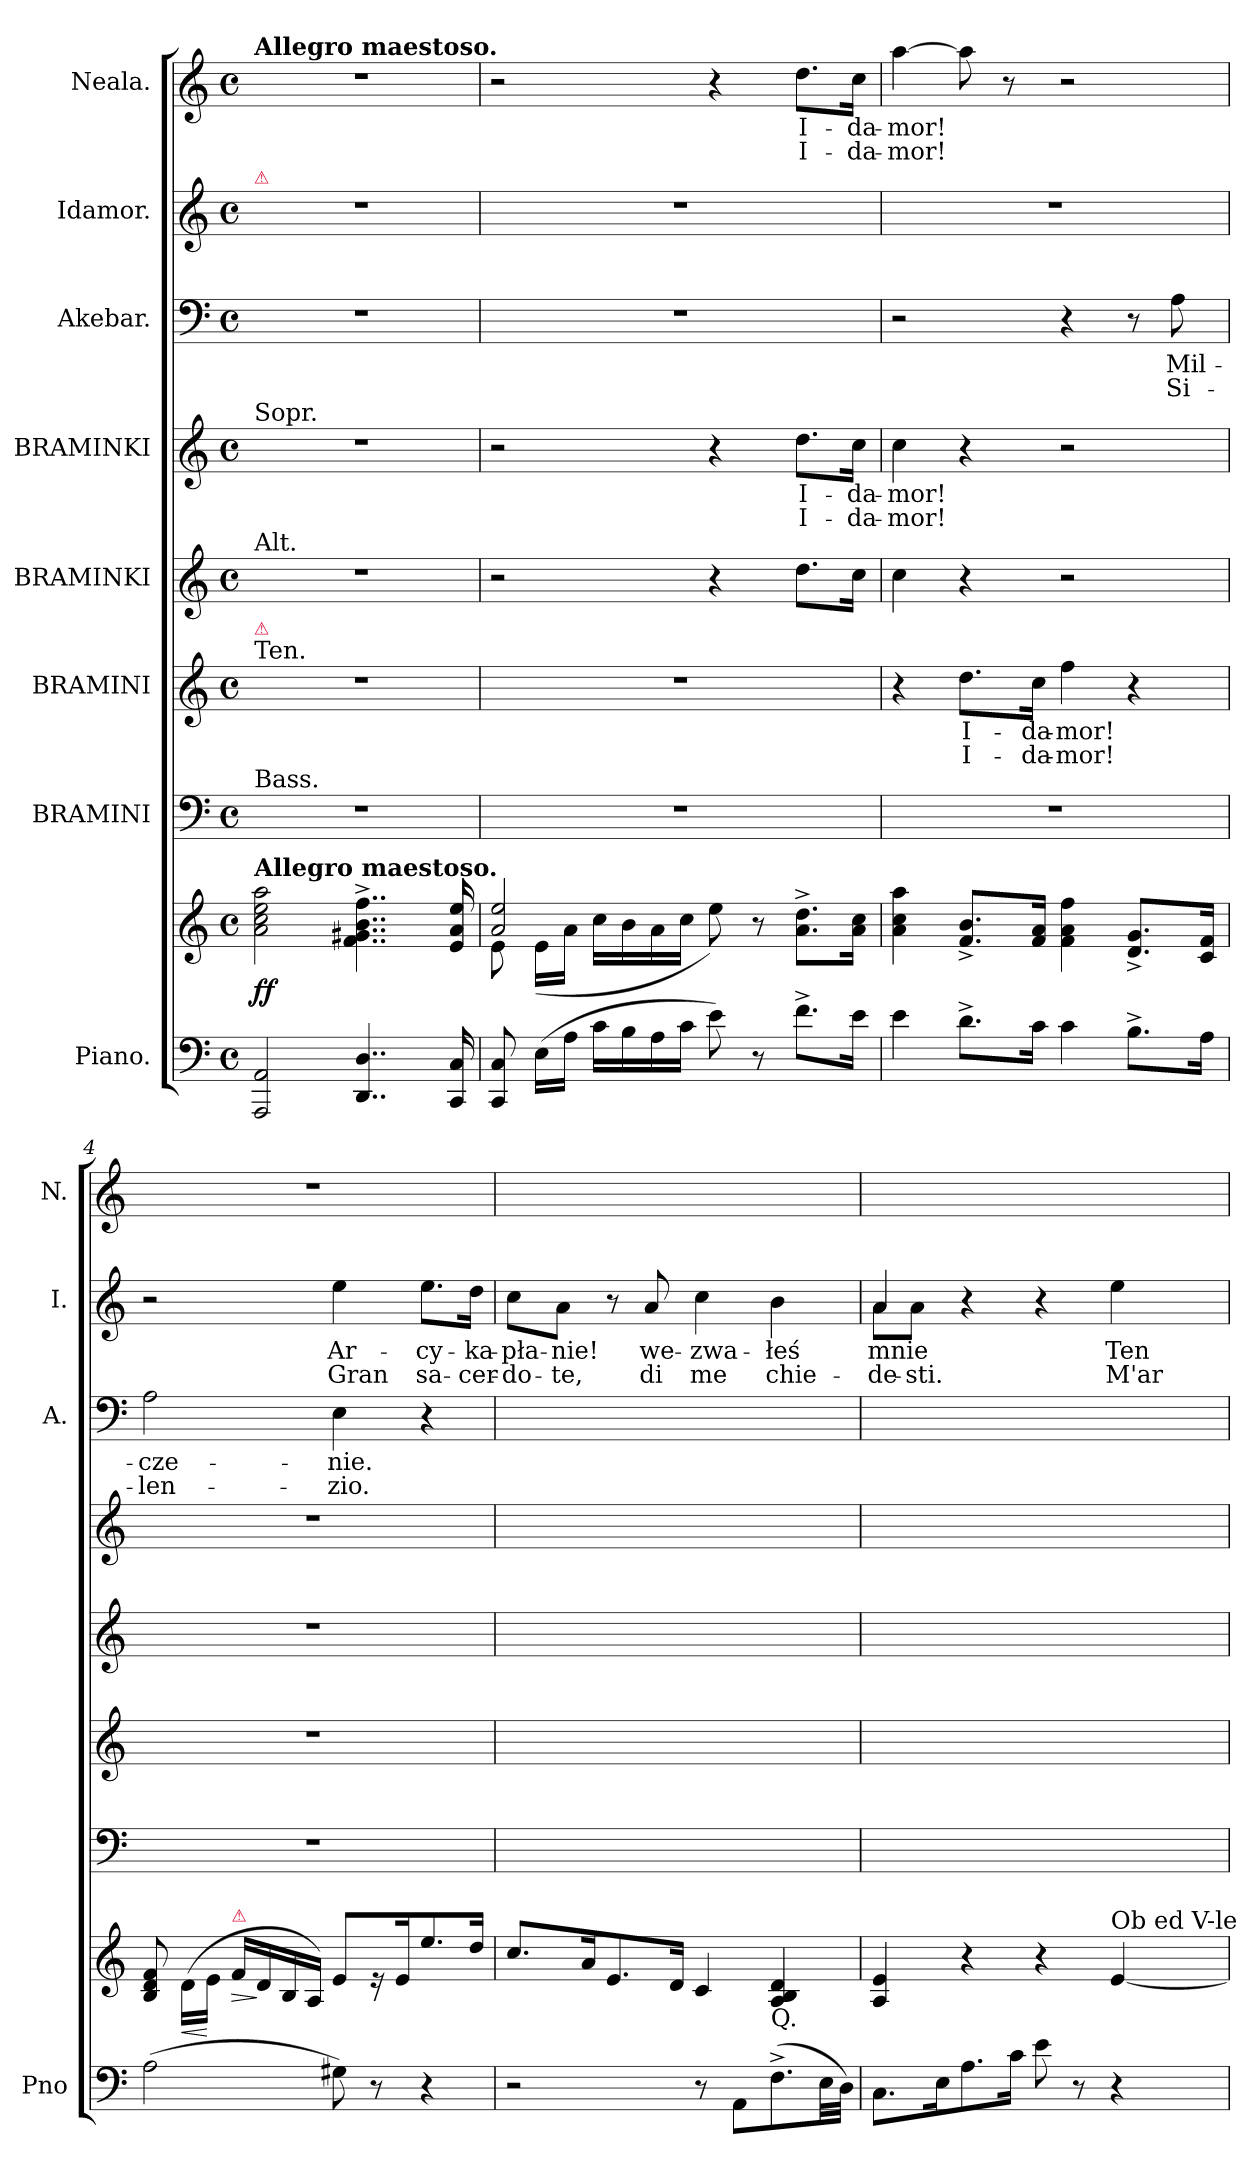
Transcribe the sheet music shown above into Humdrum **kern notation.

**kern	**kern	**dynam	**kern	**kern	**text	**text	**kern	**kern	**text	**text	**kern	**text	**text	**kern	**text	**text	**kern	**text	**text
*part8	*part8	*part8	*part7	*part6	*part6	*part6	*part5	*part4	*part4	*part4	*part3	*part3	*part3	*part2	*part2	*part2	*part1	*part1	*part1
*staff9	*staff8	*staff8/9	*staff7	*staff6	*staff6	*staff6	*staff5	*staff4	*staff4	*staff4	*staff3	*staff3	*staff3	*staff2	*staff2	*staff2	*staff1	*staff1	*staff1
*I"Piano.	*	*	*I"BRAMINI	*I"BRAMINI	*	*	*I"BRAMINKI	*I"BRAMINKI	*	*	*I"Akebar.	*	*	*I"Idamor.	*	*	*I"Neala.	*	*
*I'Pno	*	*	*	*	*	*	*	*	*	*	*I'A.	*	*	*I'I.	*	*	*I'N.	*	*
*clefF4	*clefG2	*	*clefF4	*clefG2	*	*	*clefG2	*clefG2	*	*	*clefF4	*	*	*clefG2	*	*	*clefG2	*	*
*	*	*	*	*ITrd8c12	*	*	*	*	*	*	*	*	*	*ITrd8c12	*	*	*	*	*
*k[]	*k[]	*	*k[]	*k[]	*	*	*k[]	*k[]	*	*	*k[]	*	*	*k[]	*	*	*k[]	*	*
*a:	*a:	*	*a:	*a:	*	*	*a:	*a:	*	*	*a:	*	*	*a:	*	*	*a:	*	*
*M4/4	*M4/4	*	*M4/4	*M4/4	*	*	*M4/4	*M4/4	*	*	*M4/4	*	*	*M4/4	*	*	*M4/4	*	*
*met(c)	*met(c)	*	*met(c)	*met(c)	*	*	*met(c)	*met(c)	*	*	*met(c)	*	*	*met(c)	*	*	*met(c)	*	*
=1	=1	=1	=1	=1	=1	=1	=1	=1	=1	=1	=1	=1	=1	=1	=1	=1	=1	=1	=1
!	!	!	!	!	!	!	!	!	!	!	!	!	!	!	!	!	!LO:TX:a:B:t=Allegro maestoso.	!	!
!	!	!	!	!	!	!	!	!	!	!	!	!	!	!LO:TX:a:color=crimson:t=⚠	!	!	!	!	!
!	!	!	!	!	!	!	!	!LO:TX:a:t=Sopr.	!	!	!	!	!	!	!	!	!	!	!
!	!	!	!	!	!	!	!LO:TX:a:t=Alt.	!	!	!	!	!	!	!	!	!	!	!	!
!	!	!	!	!LO:TX:a:t=Ten.	!	!	!	!	!	!	!	!	!	!	!	!	!	!	!
!	!	!	!	!LO:TX:a:color=crimson:t=⚠	!	!	!	!	!	!	!	!	!	!	!	!	!	!	!
!	!	!	!LO:TX:a:t=Bass.	!	!	!	!	!	!	!	!	!	!	!	!	!	!	!	!
!	!LO:TX:a:B:t=Allegro maestoso.	!	!	!	!	!	!	!	!	!	!	!	!	!	!	!	!	!	!
2AAA/ 2AA/	2a\ 2cc\ 2ee\ 2aa\	ff	1r	1r	.	.	1r	1r	.	.	1r	.	.	1r	.	.	1r	.	.
4..DD/ 4..D/	4..f^<\ 4..g#X^<\ 4..b^<\ 4..ff^<\	.	.	.	.	.	.	.	.	.	.	.	.	.	.	.	.	.	.
16CC/ 16C/	16e/ 16a/ 16ee/	.	.	.	.	.	.	.	.	.	.	.	.	.	.	.	.	.	.
=2	=2	=2	=2	=2	=2	=2	=2	=2	=2	=2	=2	=2	=2	=2	=2	=2	=2	=2	=2
*	*^	*	*	*	*	*	*	*	*	*	*	*	*	*	*	*	*	*	*
8CC/ 8C/	2a/ 2ee/	8e\	.	1r	1r	.	.	2r	2r	.	.	1r	.	.	1r	.	.	2r	.	.
(16E\LL	.	(>16e\LL	.	.	.	.	.	.	.	.	.	.	.	.	.	.	.	.	.	.
16A\JJ	.	16a\JJ	.	.	.	.	.	.	.	.	.	.	.	.	.	.	.	.	.	.
16c\LL	.	16cc\LL	.	.	.	.	.	.	.	.	.	.	.	.	.	.	.	.	.	.
16B\	.	16b\	.	.	.	.	.	.	.	.	.	.	.	.	.	.	.	.	.	.
16A\	.	16a\	.	.	.	.	.	.	.	.	.	.	.	.	.	.	.	.	.	.
16c\JJ	.	16cc\JJ	.	.	.	.	.	.	.	.	.	.	.	.	.	.	.	.	.	.
8e\)	4ryy	8ee\)	.	.	.	.	.	4r	4r	.	.	.	.	.	.	.	.	4r	.	.
8r	.	8r	.	.	.	.	.	.	.	.	.	.	.	.	.	.	.	.	.	.
8.f^\L	8.a^\ 8.dd^\L	4ryy	.	.	.	.	.	8.dd\L	8.dd\L	I-	I-	.	.	.	.	.	.	8.dd\L	I-	I-
16e\Jk	16a\ 16cc\Jk	.	.	.	.	.	.	16cc\Jk	16cc\Jk	-da-	-da-	.	.	.	.	.	.	16cc\Jk	-da-	-da-
*	*v	*v	*	*	*	*	*	*	*	*	*	*	*	*	*	*	*	*	*	*
=3	=3	=3	=3	=3	=3	=3	=3	=3	=3	=3	=3	=3	=3	=3	=3	=3	=3	=3	=3
4e\	4a\ 4cc\ 4aa\	.	1r	4r	.	.	4cc\	4cc\	-mor!	-mor!	2r	.	.	1r	.	.	[4aa\	-mor!	-mor!
8.d^\L	8.f^/ 8.b^/L	.	.	8.d\L	I-	I-	4r	4r	.	.	.	.	.	.	.	.	8aa\]	.	.
.	.	.	.	.	.	.	.	.	.	.	.	.	.	.	.	.	8r	.	.
16c\Jk	16f/ 16a/Jk	.	.	16c\Jk	-da-	-da-	.	.	.	.	.	.	.	.	.	.	.	.	.
4c\	4f\ 4a\ 4ff\	.	.	4f\	-mor!	-mor!	2r	2r	.	.	4r	.	.	.	.	.	2r	.	.
8.B^\L	8.d^/ 8.g^/L	.	.	4r	.	.	.	.	.	.	8r	.	.	.	.	.	.	.	.
.	.	.	.	.	.	.	.	.	.	.	8A\	Mil-	Si-	.	.	.	.	.	.
16A\Jk	16c/ 16f/Jk	.	.	.	.	.	.	.	.	.	.	.	.	.	.	.	.	.	.
=4	=4	=4	=4	=4	=4	=4	=4	=4	=4	=4	=4	=4	=4	=4	=4	=4	=4	=4	=4
(2A\	8B/ 8d/ 8f/	.	1r	1r	.	.	1r	1r	.	.	2A\	-cze-	-len-	2r	.	.	1r	.	.
!	!	!LO:HP:b	!	!	!	!	!	!	!	!	!	!	!	!	!	!	!	!	!
.	(16d\LL	<	.	.	.	.	.	.	.	.	.	.	.	.	.	.	.	.	.
.	16e\JJ	[	.	.	.	.	.	.	.	.	.	.	.	.	.	.	.	.	.
!	!LO:TX:a:color=crimson:t=⚠	!	!	!	!	!	!	!	!	!	!	!	!	!	!	!	!	!	!
!	!	!LO:HP:b	!	!	!	!	!	!	!	!	!	!	!	!	!	!	!	!	!
.	16f\LL	>	.	.	.	.	.	.	.	.	.	.	.	.	.	.	.	.	.
.	16d\	]	.	.	.	.	.	.	.	.	.	.	.	.	.	.	.	.	.
.	16B/	.	.	.	.	.	.	.	.	.	.	.	.	.	.	.	.	.	.
.	16A/JJ)	.	.	.	.	.	.	.	.	.	.	.	.	.	.	.	.	.	.
8G#X\)	8e/L	.	.	.	.	.	.	.	.	.	4E\	-nie.	-zio.	4e\	Ar-	Gran	.	.	.
8r	16r	.	.	.	.	.	.	.	.	.	.	.	.	.	.	.	.	.	.
.	16e/K	.	.	.	.	.	.	.	.	.	.	.	.	.	.	.	.	.	.
4r	8.ee/	.	.	.	.	.	.	.	.	.	4r	.	.	8.e\L	-cy-	sa-	.	.	.
.	16dd/Jk	.	.	.	.	.	.	.	.	.	.	.	.	16d\Jk	-ka-	-cer-	.	.	.
=5	=5	=5	=5	=5	=5	=5	=5	=5	=5	=5	=5	=5	=5	=5	=5	=5	=5	=5	=5
2r	8.cc/L	.	1ryy	1ryy	.	.	1ryy	1ryy	.	.	1ryy	.	.	8c\L	-pła-	-do-	1ryy	.	.
.	.	.	.	.	.	.	.	.	.	.	.	.	.	8A\J	-nie!	-te,	.	.	.
.	16a/K	.	.	.	.	.	.	.	.	.	.	.	.	.	.	.	.	.	.
.	8.e/	.	.	.	.	.	.	.	.	.	.	.	.	8r	.	.	.	.	.
.	.	.	.	.	.	.	.	.	.	.	.	.	.	8A/	we-	di	.	.	.
.	16d/Jk	.	.	.	.	.	.	.	.	.	.	.	.	.	.	.	.	.	.
8r	4c/	.	.	.	.	.	.	.	.	.	.	.	.	4c\	-zwa-	me	.	.	.
8AA\L	.	.	.	.	.	.	.	.	.	.	.	.	.	.	.	.	.	.	.
!	!LO:TX:b:t=Q.	!	!	!	!	!	!	!	!	!	!	!	!	!	!	!	!	!	!
(8.F^\	4A/ 4B/ 4d/	.	.	.	.	.	.	.	.	.	.	.	.	4B\	-łeś	chie-	.	.	.
32E\LL	.	.	.	.	.	.	.	.	.	.	.	.	.	.	.	.	.	.	.
32D\JJJ)	.	.	.	.	.	.	.	.	.	.	.	.	.	.	.	.	.	.	.
=6	=6	=6	=6	=6	=6	=6	=6	=6	=6	=6	=6	=6	=6	=6	=6	=6	=6	=6	=6
*	*	*	*	*	*	*	*	*	*	*	*	*	*	*^	*	*	*	*	*
8.C\L	4A/ 4e/	.	1ryy	1ryy	.	.	1ryy	1ryy	.	.	1ryy	.	.	8A\L	4A/	mnie	-de-	1ryy	.	.
.	.	.	.	.	.	.	.	.	.	.	.	.	.	8A\J	.	.	-sti.	.	.	.
16E\K	.	.	.	.	.	.	.	.	.	.	.	.	.	.	.	.	.	.	.	.
8.A\	4r	.	.	.	.	.	.	.	.	.	.	.	.	4r	2.ryy	.	.	.	.	.
16c\Jk	.	.	.	.	.	.	.	.	.	.	.	.	.	.	.	.	.	.	.	.
8e\	4r	.	.	.	.	.	.	.	.	.	.	.	.	4r	.	.	.	.	.	.
8r	.	.	.	.	.	.	.	.	.	.	.	.	.	.	.	.	.	.	.	.
!	!LO:TX:a:t=Ob ed V-le	!	!	!	!	!	!	!	!	!	!	!	!	!	!	!	!	!	!	!
4r	[4e/	.	.	.	.	.	.	.	.	.	.	.	.	4e\	.	Ten	M'ar-	.	.	.
*	*	*	*	*	*	*	*	*	*	*	*	*	*	*v	*v	*	*	*	*	*
=	=	=	=	=	=	=	=	=	=	=	=	=	=	=	=	=	=	=	=
*-	*-	*-	*-	*-	*-	*-	*-	*-	*-	*-	*-	*-	*-	*-	*-	*-	*-	*-	*-
